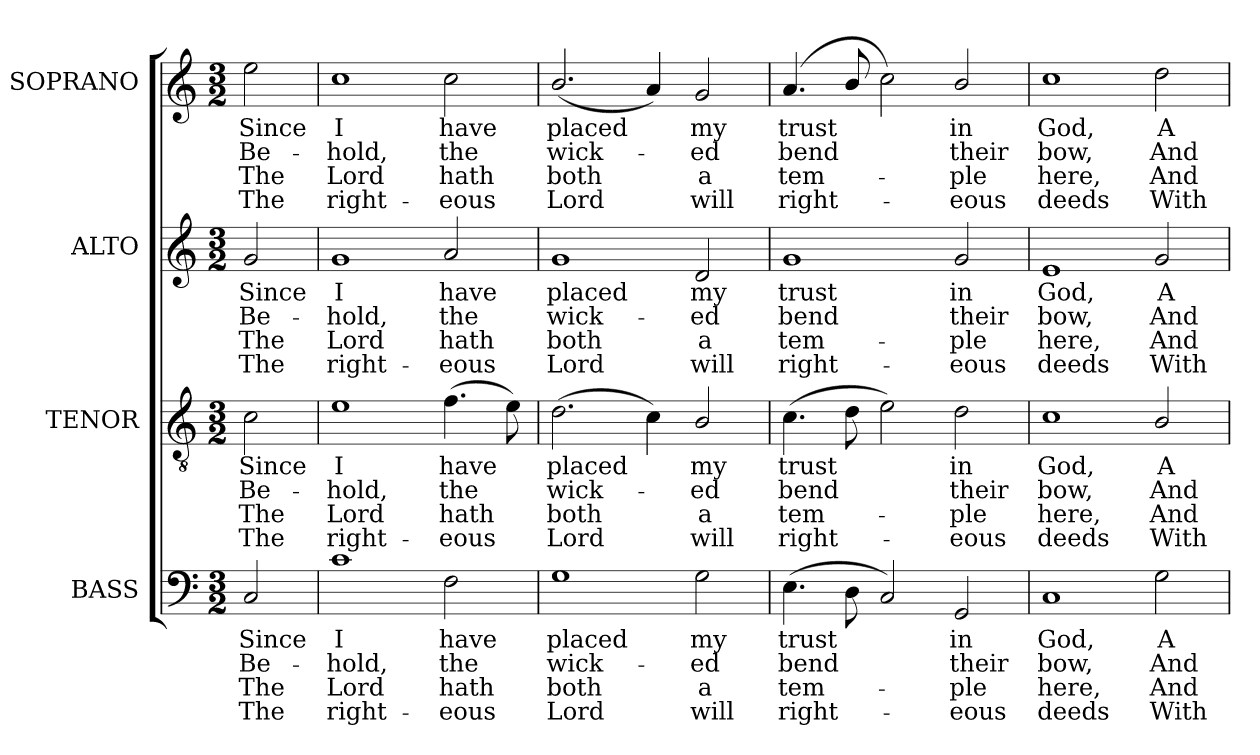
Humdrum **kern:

**kern	**text	**text	**text	**text	**kern	**text	**text	**text	**text	**kern	**text	**text	**text	**text	**kern	**text	**text	**text	**text
*part4	*part4	*part4	*part4	*part4	*part3	*part3	*part3	*part3	*part3	*part2	*part2	*part2	*part2	*part2	*part1	*part1	*part1	*part1	*part1
*staff4	*staff4	*staff4	*staff4	*staff4	*staff3	*staff3	*staff3	*staff3	*staff3	*staff2	*staff2	*staff2	*staff2	*staff2	*staff1	*staff1	*staff1	*staff1	*staff1
*I"BASS	*	*	*	*	*I"TENOR	*	*	*	*	*I"ALTO	*	*	*	*	*I"SOPRANO	*	*	*	*
*I'B.	*	*	*	*	*I'T.	*	*	*	*	*I'A.	*	*	*	*	*I'S.	*	*	*	*
!!LO:PB:g=z
*clefF4	*	*	*	*	*clefGv2	*	*	*	*	*clefG2	*	*	*	*	*clefG2	*	*	*	*
*	*	*	*	*	*ITrd7c12	*	*	*	*	*	*	*	*	*	*	*	*	*	*
*k[]	*	*	*	*	*k[]	*	*	*	*	*k[]	*	*	*	*	*k[]	*	*	*	*
*C:	*	*	*	*	*C:	*	*	*	*	*C:	*	*	*	*	*C:	*	*	*	*
*M3/2	*	*	*	*	*M3/2	*	*	*	*	*M3/2	*	*	*	*	*M3/2	*	*	*	*
=	=	=	=	=	=	=	=	=	=	=	=	=	=	=	=	=	=	=	=
!	!LO:LY:b:color=#000000	!LO:LY:b:color=#000000	!LO:LY:b:color=#000000	!LO:LY:b:color=#000000	!	!	!	!	!	!	!	!	!	!	!	!	!	!	!
!	!	!	!	!	!	!LO:LY:b:color=#000000	!LO:LY:b:color=#000000	!LO:LY:b:color=#000000	!LO:LY:b:color=#000000	!	!	!	!	!	!	!	!	!	!
!	!	!	!	!	!	!	!	!	!	!	!LO:LY:b:color=#000000	!LO:LY:b:color=#000000	!LO:LY:b:color=#000000	!LO:LY:b:color=#000000	!	!	!	!	!
!	!	!	!	!	!	!	!	!	!	!	!	!	!	!	!	!LO:LY:b:color=#000000	!LO:LY:b:color=#000000	!LO:LY:b:color=#000000	!LO:LY:b:color=#000000
2Ci/	Since	Be-	The	The	2Ci\	Since	Be-	The	The	2gi/	Since	Be-	The	The	2eei\	Since	Be-	The	The
=1	=1	=1	=1	=1	=1	=1	=1	=1	=1	=1	=1	=1	=1	=1	=1	=1	=1	=1	=1
!	!LO:LY:b:color=#000000	!LO:LY:b:color=#000000	!LO:LY:b:color=#000000	!LO:LY:b:color=#000000	!	!	!	!	!	!	!	!	!	!	!	!	!	!	!
!	!	!	!	!	!	!LO:LY:b:color=#000000	!LO:LY:b:color=#000000	!LO:LY:b:color=#000000	!LO:LY:b:color=#000000	!	!	!	!	!	!	!	!	!	!
!	!	!	!	!	!	!	!	!	!	!	!LO:LY:b:color=#000000	!LO:LY:b:color=#000000	!LO:LY:b:color=#000000	!LO:LY:b:color=#000000	!	!	!	!	!
!	!	!	!	!	!	!	!	!	!	!	!	!	!	!	!	!LO:LY:b:color=#000000	!LO:LY:b:color=#000000	!LO:LY:b:color=#000000	!LO:LY:b:color=#000000
1ci	I	-hold,	Lord	right-	1Ei	I	-hold,	Lord	right-	1gi	I	-hold,	Lord	right-	1cci	I	-hold,	Lord	right-
!	!LO:LY:b:color=#000000	!LO:LY:b:color=#000000	!LO:LY:b:color=#000000	!LO:LY:b:color=#000000	!	!	!	!	!	!	!	!	!	!	!	!	!	!	!
!	!	!	!	!	!	!LO:LY:b:color=#000000	!LO:LY:b:color=#000000	!LO:LY:b:color=#000000	!LO:LY:b:color=#000000	!	!	!	!	!	!	!	!	!	!
!	!	!	!	!	!	!	!	!	!	!	!LO:LY:b:color=#000000	!LO:LY:b:color=#000000	!LO:LY:b:color=#000000	!LO:LY:b:color=#000000	!	!	!	!	!
!	!	!	!	!	!	!	!	!	!	!	!	!	!	!	!	!LO:LY:b:color=#000000	!LO:LY:b:color=#000000	!LO:LY:b:color=#000000	!LO:LY:b:color=#000000
2Fi\	have	the	-hath	eous	(4.Fi\	have	the	-hath	eous	2ai/	have	the	-hath	eous	2cci\	have	the	-hath	eous
.	.	.	.	.	8Ei\)	.	.	.	.	.	.	.	.	.	.	.	.	.	.
=2	=2	=2	=2	=2	=2	=2	=2	=2	=2	=2	=2	=2	=2	=2	=2	=2	=2	=2	=2
!	!LO:LY:b:color=#000000	!LO:LY:b:color=#000000	!LO:LY:b:color=#000000	!LO:LY:b:color=#000000	!	!	!	!	!	!	!	!	!	!	!	!	!	!	!
!	!	!	!	!	!	!LO:LY:b:color=#000000	!LO:LY:b:color=#000000	!LO:LY:b:color=#000000	!LO:LY:b:color=#000000	!	!	!	!	!	!	!	!	!	!
!	!	!	!	!	!	!	!	!	!	!	!LO:LY:b:color=#000000	!LO:LY:b:color=#000000	!LO:LY:b:color=#000000	!LO:LY:b:color=#000000	!	!	!	!	!
!	!	!	!	!	!	!	!	!	!	!	!	!	!	!	!	!LO:LY:b:color=#000000	!LO:LY:b:color=#000000	!LO:LY:b:color=#000000	!LO:LY:b:color=#000000
1Gi	placed	wick-	both	Lord	(2.Di\	placed	wick-	both	Lord	1gi	placed	wick-	both	Lord	(2.bi/	placed	wick-	both	Lord
.	.	.	.	.	4Ci\)	.	.	.	.	.	.	.	.	.	4ai/)	.	.	.	.
!	!LO:LY:b:color=#000000	!LO:LY:b:color=#000000	!LO:LY:b:color=#000000	!LO:LY:b:color=#000000	!	!	!	!	!	!	!	!	!	!	!	!	!	!	!
!	!	!	!	!	!	!LO:LY:b:color=#000000	!LO:LY:b:color=#000000	!LO:LY:b:color=#000000	!LO:LY:b:color=#000000	!	!	!	!	!	!	!	!	!	!
!	!	!	!	!	!	!	!	!	!	!	!LO:LY:b:color=#000000	!LO:LY:b:color=#000000	!LO:LY:b:color=#000000	!LO:LY:b:color=#000000	!	!	!	!	!
!	!	!	!	!	!	!	!	!	!	!	!	!	!	!	!	!LO:LY:b:color=#000000	!LO:LY:b:color=#000000	!LO:LY:b:color=#000000	!LO:LY:b:color=#000000
2Gi\	my	-ed	a	will	2BBi/	my	-ed	a	will	2di/	my	-ed	a	will	2gi/	my	-ed	a	will
=3	=3	=3	=3	=3	=3	=3	=3	=3	=3	=3	=3	=3	=3	=3	=3	=3	=3	=3	=3
!	!LO:LY:b:color=#000000	!LO:LY:b:color=#000000	!LO:LY:b:color=#000000	!LO:LY:b:color=#000000	!	!	!	!	!	!	!	!	!	!	!	!	!	!	!
!	!	!	!	!	!	!LO:LY:b:color=#000000	!LO:LY:b:color=#000000	!LO:LY:b:color=#000000	!LO:LY:b:color=#000000	!	!	!	!	!	!	!	!	!	!
!	!	!	!	!	!	!	!	!	!	!	!LO:LY:b:color=#000000	!LO:LY:b:color=#000000	!LO:LY:b:color=#000000	!LO:LY:b:color=#000000	!	!	!	!	!
!	!	!	!	!	!	!	!	!	!	!	!	!	!	!	!	!LO:LY:b:color=#000000	!LO:LY:b:color=#000000	!LO:LY:b:color=#000000	!LO:LY:b:color=#000000
(4.Ei\	trust	bend	tem-	-right-	(4.Ci\	trust	bend	tem-	-right-	1gi	trust	bend	tem-	-right-	(4.ai/	trust	bend	tem-	-right-
8Di\	.	.	.	.	8Di\	.	.	.	.	.	.	.	.	.	8bi/	.	.	.	.
2Ci/)	.	.	.	.	2Ei\)	.	.	.	.	.	.	.	.	.	2cci\)	.	.	.	.
!	!LO:LY:b:color=#000000	!LO:LY:b:color=#000000	!LO:LY:b:color=#000000	!LO:LY:b:color=#000000	!	!	!	!	!	!	!	!	!	!	!	!	!	!	!
!	!	!	!	!	!	!LO:LY:b:color=#000000	!LO:LY:b:color=#000000	!LO:LY:b:color=#000000	!LO:LY:b:color=#000000	!	!	!	!	!	!	!	!	!	!
!	!	!	!	!	!	!	!	!	!	!	!LO:LY:b:color=#000000	!LO:LY:b:color=#000000	!LO:LY:b:color=#000000	!LO:LY:b:color=#000000	!	!	!	!	!
!	!	!	!	!	!	!	!	!	!	!	!	!	!	!	!	!LO:LY:b:color=#000000	!LO:LY:b:color=#000000	!LO:LY:b:color=#000000	!LO:LY:b:color=#000000
2GGi/	in	their	-ple	eous	2Di\	in	their	-ple	eous	2gi/	in	their	-ple	eous	2bi/	in	their	-ple	eous
=4	=4	=4	=4	=4	=4	=4	=4	=4	=4	=4	=4	=4	=4	=4	=4	=4	=4	=4	=4
!	!LO:LY:b:color=#000000	!LO:LY:b:color=#000000	!LO:LY:b:color=#000000	!LO:LY:b:color=#000000	!	!	!	!	!	!	!	!	!	!	!	!	!	!	!
!	!	!	!	!	!	!LO:LY:b:color=#000000	!LO:LY:b:color=#000000	!LO:LY:b:color=#000000	!LO:LY:b:color=#000000	!	!	!	!	!	!	!	!	!	!
!	!	!	!	!	!	!	!	!	!	!	!LO:LY:b:color=#000000	!LO:LY:b:color=#000000	!LO:LY:b:color=#000000	!LO:LY:b:color=#000000	!	!	!	!	!
!	!	!	!	!	!	!	!	!	!	!	!	!	!	!	!	!LO:LY:b:color=#000000	!LO:LY:b:color=#000000	!LO:LY:b:color=#000000	!LO:LY:b:color=#000000
1Ci	God,	bow,	here,	deeds	1Ci	God,	bow,	here,	deeds	1ei	God,	bow,	here,	deeds	1cci	God,	bow,	here,	deeds
!	!LO:LY:b:color=#000000	!LO:LY:b:color=#000000	!LO:LY:b:color=#000000	!LO:LY:b:color=#000000	!	!	!	!	!	!	!	!	!	!	!	!	!	!	!
!	!	!	!	!	!	!LO:LY:b:color=#000000	!LO:LY:b:color=#000000	!LO:LY:b:color=#000000	!LO:LY:b:color=#000000	!	!	!	!	!	!	!	!	!	!
!	!	!	!	!	!	!	!	!	!	!	!LO:LY:b:color=#000000	!LO:LY:b:color=#000000	!LO:LY:b:color=#000000	!LO:LY:b:color=#000000	!	!	!	!	!
!	!	!	!	!	!	!	!	!	!	!	!	!	!	!	!	!LO:LY:b:color=#000000	!LO:LY:b:color=#000000	!LO:LY:b:color=#000000	!LO:LY:b:color=#000000
2Gi\	A	And	And	With	2BBi/	A	And	And	With	2gi/	A	And	And	With	2ddi\	A	And	And	With
=	=	=	=	=	=	=	=	=	=	=	=	=	=	=	=	=	=	=	=
*-	*-	*-	*-	*-	*-	*-	*-	*-	*-	*-	*-	*-	*-	*-	*-	*-	*-	*-	*-
